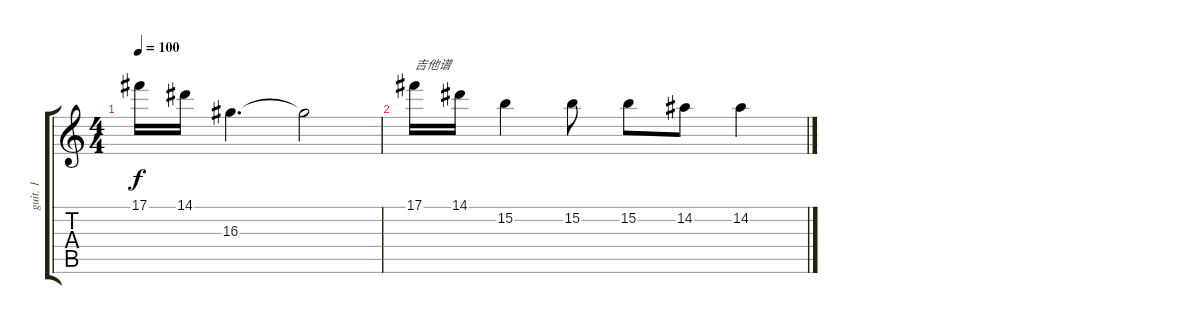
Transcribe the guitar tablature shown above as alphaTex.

\track ("guit. 1" "guit. 1") {instrument overdrivenguitar}
\staff {score tabs}
\tuning (Db4 Ab3 E3 B2 Gb2 Db2) {hide}
\ts (4 4)
\tempo 100
\clef g2
\ks c
17.1.16{dy f volume 0} 14.1.16 16.3.4{d} 16.3{t}.2 |
17.1.16{txt "吉他谱"} 14.1.16 15.2.4 15.2.8 15.2.8 14.2.8 14.2.4
